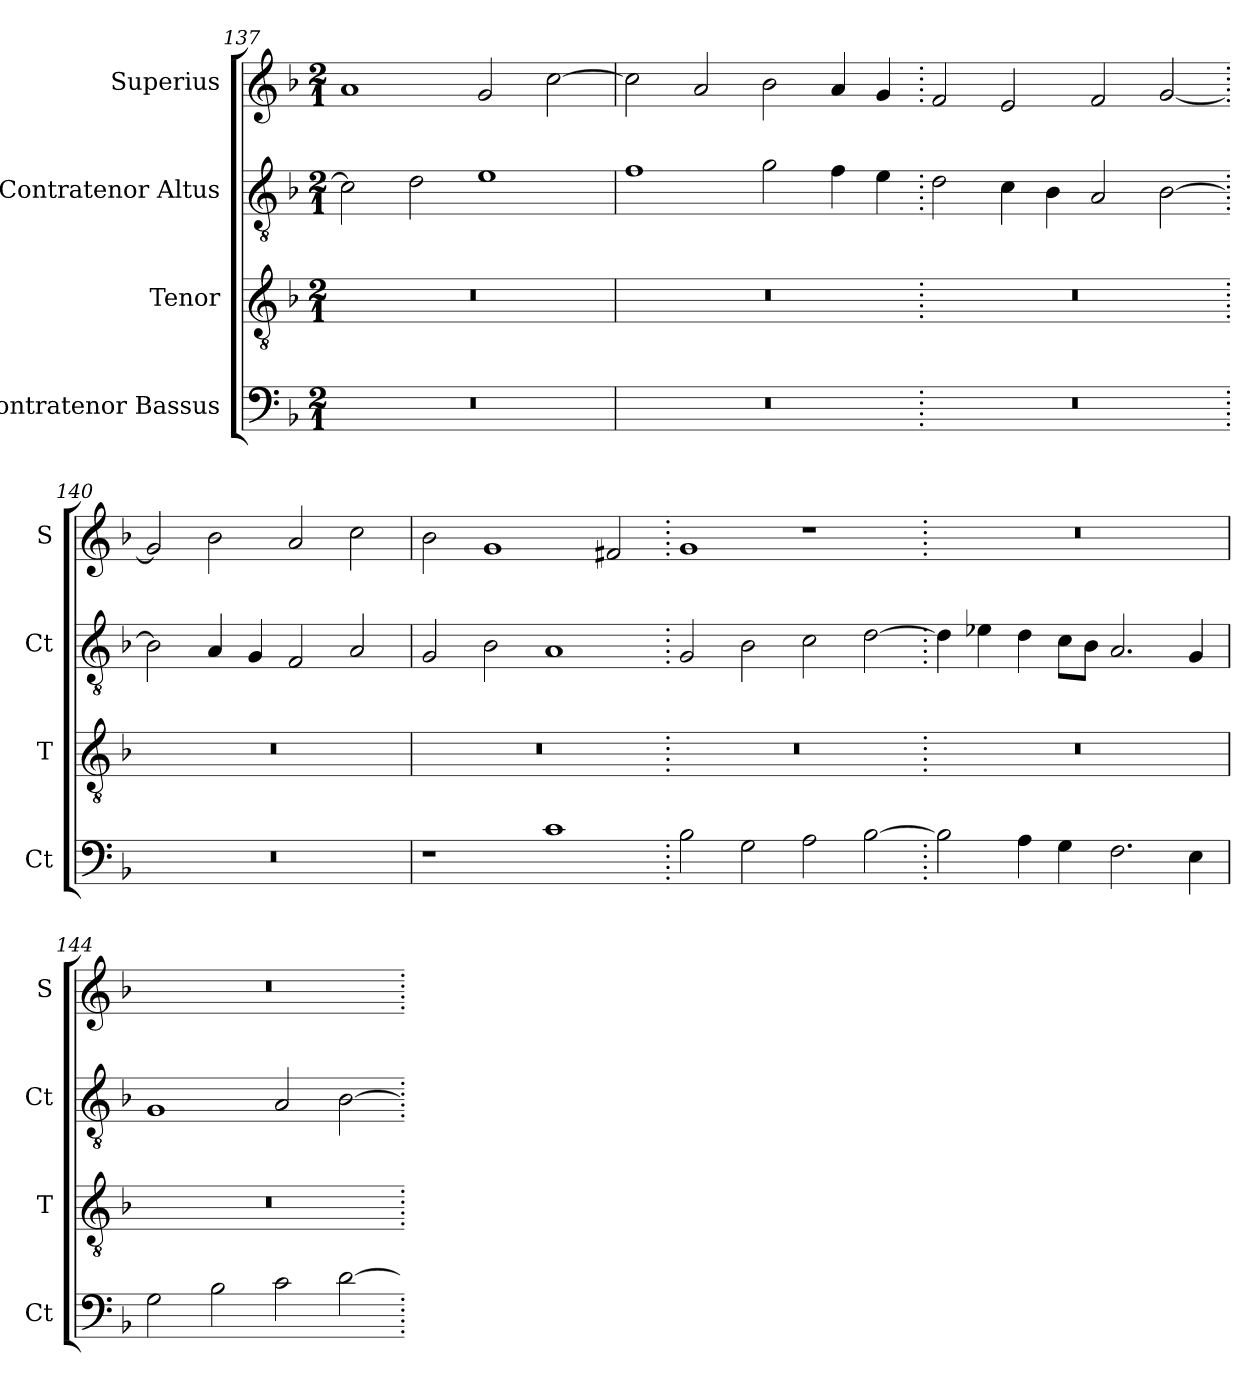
**kern	**kern	**kern	**kern
*part4	*part3	*part2	*part1
*staff4	*staff3	*staff2	*staff1
*I"Contratenor Bassus	*I"Tenor	*I"Contratenor Altus	*I"Superius
*I'Ct	*I'T	*I'Ct	*I'S
*clefF4	*clefGv2	*clefGv2	*clefG2
*k[b-]	*k[b-]	*k[b-]	*k[b-]
*M2/1	*M2/1	*M2/1	*M2/1
=137	=137	=137	=137
0r	0r	2c]	1a
.	.	2d	.
.	.	1e	2g
.	.	.	[2cc
=138	=138	=138	=138
0r	0r	1f	2cc]
.	.	.	2a
.	.	2g	2b-
.	.	4f	4a
.	.	4e	4g
=139.	=139.	=139.	=139.
0r	0r	2d	2f
.	.	4c	2e
.	.	4B-	.
.	.	2A	2f
.	.	[2B-	[2g
=140.	=140.	=140.	=140.
0r	0r	2B-]	2g]
.	.	4A	2b-
.	.	4G	.
.	.	2F	2a
.	.	2A	2cc
=141	=141	=141	=141
1r	0r	2G	2b-
.	.	2B-	1g
1c	.	1A	.
.	.	.	2f#X
=142.	=142.	=142.	=142.
2B-	0r	2G	1g
2G	.	2B-	.
2A	.	2c	1r
[2B-	.	[2d	.
=143.	=143.	=143.	=143.
2B-]	0r	4d]	0r
.	.	4e-X	.
4A	.	4d	.
4G	.	8cL	.
.	.	8B-J	.
2.F	.	2.A	.
4E	.	4G	.
=144	=144	=144	=144
2G	0r	1G	0r
2B-	.	.	.
2c	.	2A	.
[2d	.	[2B-	.
=.	=.	=.	=.
*-	*-	*-	*-
